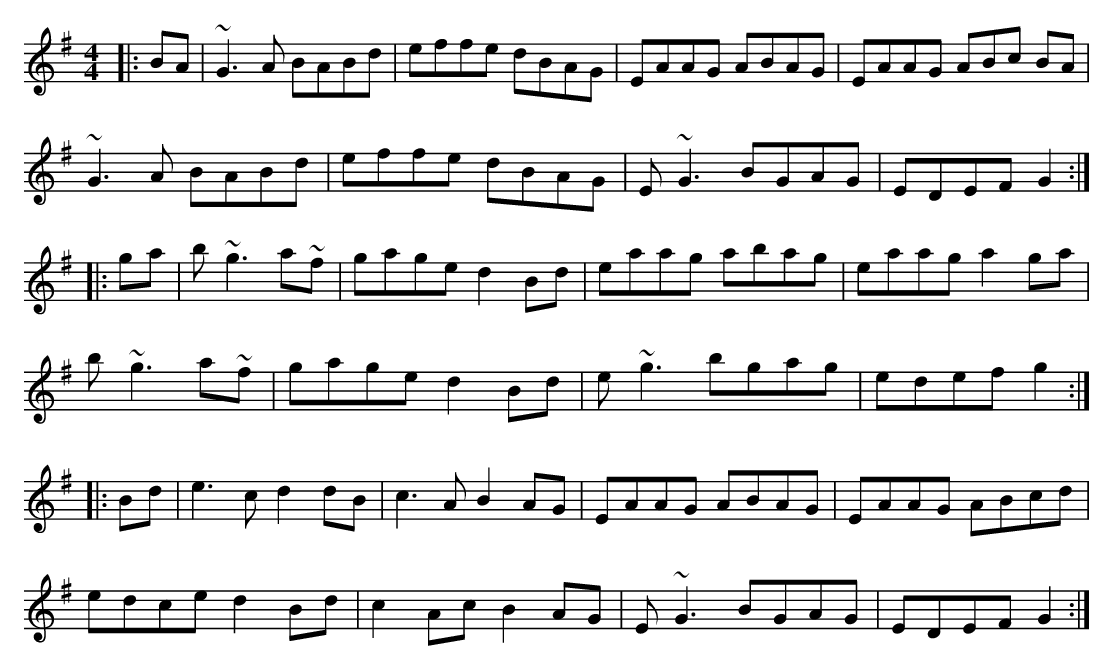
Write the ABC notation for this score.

X:1
M:4/4
K:G
|:BA|~G3A BABd|effe dBAG|EAAG ABAG|EAAG ABc BA|
~G3A BABd|effe dBAG|E~G3 BGAG|EDEF G2:|
|:ga|b~g3 a~3f|gage d2Bd|eaag abag|eaag a2ga|
b~g3 a~3f|gage d2Bd|e~g3 bgag|edef g2:|
|:Bd|e3c d2dB|c3A B2AG|EAAG ABAG|EAAG ABcd|
edce d2Bd|c2Ac B2AG|E~G3 BGAG|EDEF G2:|
